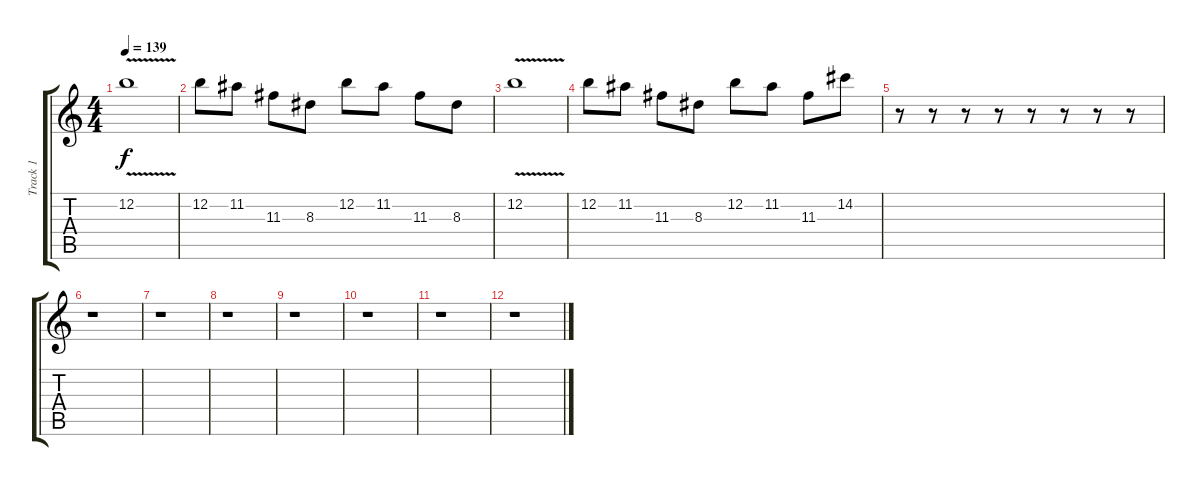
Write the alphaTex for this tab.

\track ("Track 1" "Track 1") {instrument overdrivenguitar}
\staff {score tabs}
\tuning (E4 B3 G3 D3 A2 E2) {hide}
\ts (4 4)
\tempo 139
\clef g2
\ks c
12.2{v}.1{dy f} |
12.2.8 11.2.8 11.3.8 8.3.8 12.2.8 11.2.8 11.3.8 8.3.8 |
12.2{v}.1 |
12.2.8 11.2.8 11.3.8 8.3.8 12.2.8 11.2.8 11.3.8 14.2.8 |
r.8 r.8 r.8 r.8 r.8 r.8 r.8 r.8 |
r.1 |
r.1 |
r.1 |
r.1 |
r.1 |
r.1 |
r.1
